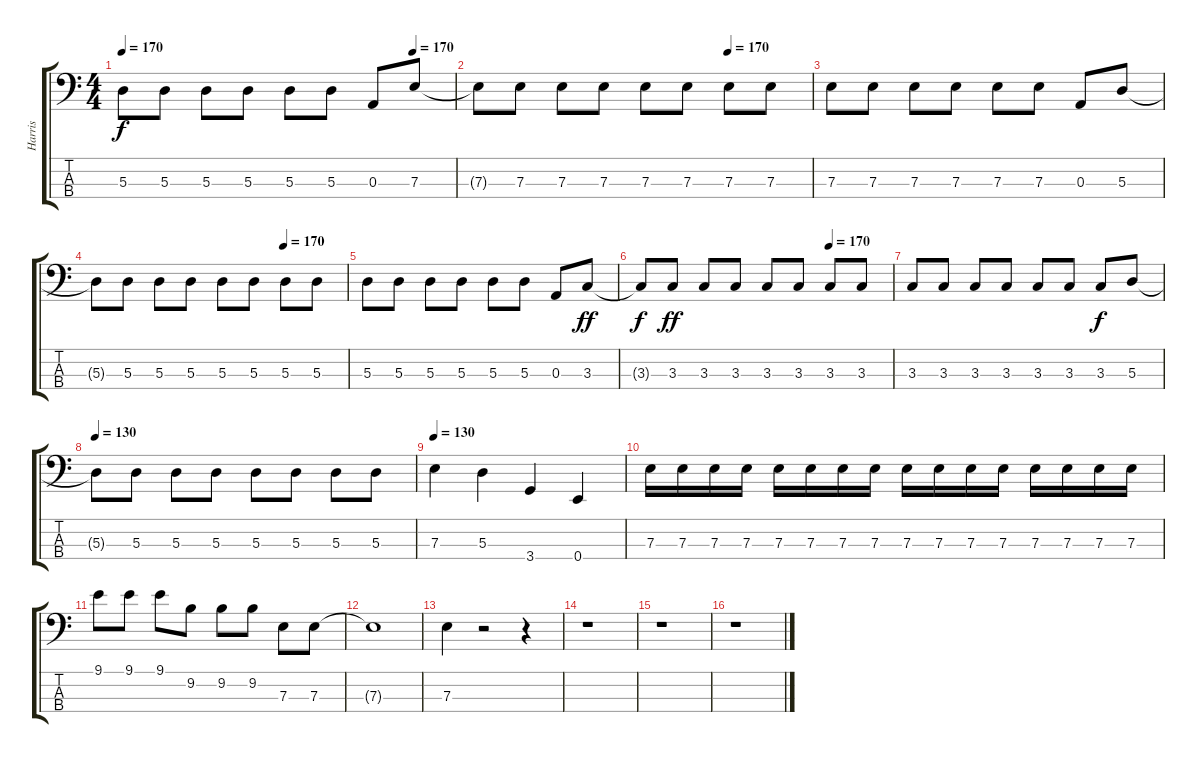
\track ("Harris" "Harris") {instrument electricbassfinger}
\staff {score tabs}
\tuning (G2 D2 A1 E1) {hide}
\ts (4 4)
\tempo 170
\tempo (170 0.875)
\clef f4
\ks c
5.3.8{dy f} 5.3.8 5.3.8 5.3.8 5.3.8 5.3.8 0.3.8 7.3.8 |
\tempo (170 0.75)
7.3{t}.8 7.3.8 7.3.8 7.3.8 7.3.8 7.3.8 7.3.8 7.3.8 |
7.3.8 7.3.8 7.3.8 7.3.8 7.3.8 7.3.8 0.3.8 5.3.8 |
\tempo (170 0.75)
5.3{t}.8 5.3.8 5.3.8 5.3.8 5.3.8 5.3.8 5.3.8 5.3.8 |
5.3.8 5.3.8 5.3.8 5.3.8 5.3.8 5.3.8 0.3.8 3.3.8{dy ff} |
\tempo (170 0.75)
3.3{t}.8{dy f} 3.3.8{dy ff} 3.3.8 3.3.8 3.3.8 3.3.8 3.3.8 3.3.8 |
3.3.8 3.3.8 3.3.8 3.3.8 3.3.8 3.3.8 3.3.8{dy f} 5.3.8 |
\tempo 130
5.3{t}.8 5.3.8 5.3.8 5.3.8 5.3.8 5.3.8 5.3.8 5.3.8 |
\tempo 130
7.3.4 5.3.4 3.4.4 0.4.4 |
7.3.16 7.3.16 7.3.16 7.3.16 7.3.16 7.3.16 7.3.16 7.3.16 7.3.16 7.3.16 7.3.16 7.3.16 7.3.16 7.3.16 7.3.16 7.3.16 |
9.1.8 9.1.8 9.1.8 9.2.8 9.2.8 9.2.8 7.3.8 7.3.8 |
7.3{t}.1 |
7.3.4 r.2 r.4 |
r.1 |
r.1 |
r.1
